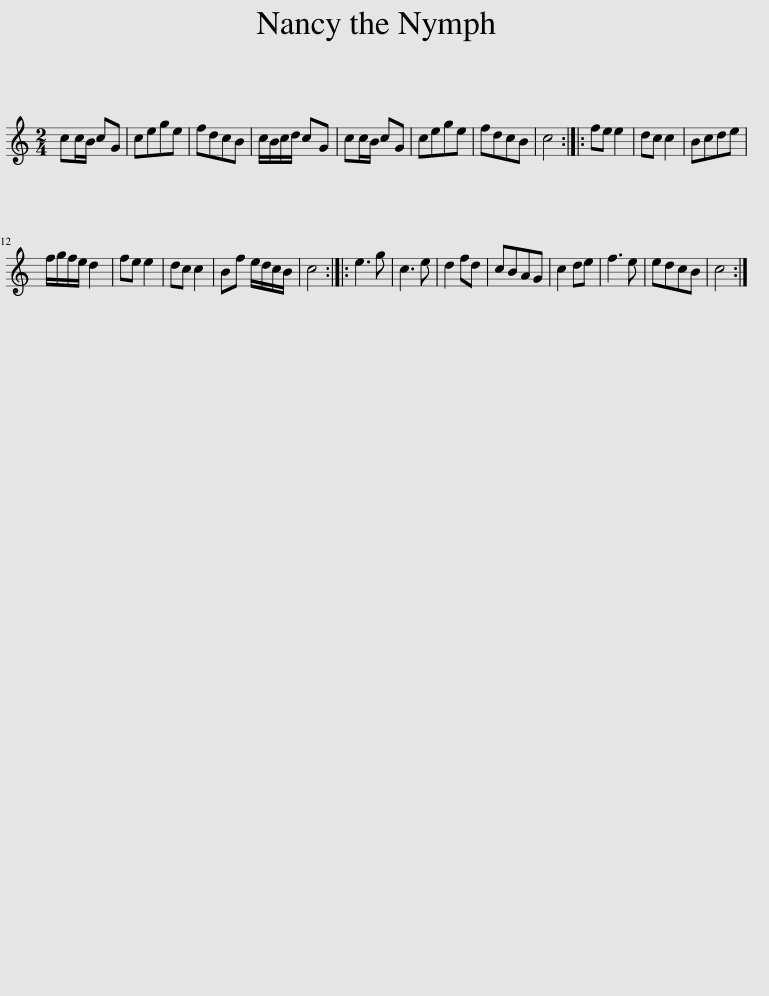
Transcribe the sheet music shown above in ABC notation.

X:1
L:1/8
M:2/4
I:linebreak $
K:C
V:1 treble
V:1
 cc/B/ cG | cege | fdcB | c/B/c/d/ cG | cc/B/ cG | %5
 cege | fdcB | c4 :: fe e2 | dc c2 | %10
 Bcde |$ f/g/f/e/ d2 | fe e2 | dc c2 | Bf e/d/c/B/ | %15
 c4 :: e3 g | c3 e | d2 fd | cBAG | %20
 c2 de | f3 e | edcB | c4 :| %24
